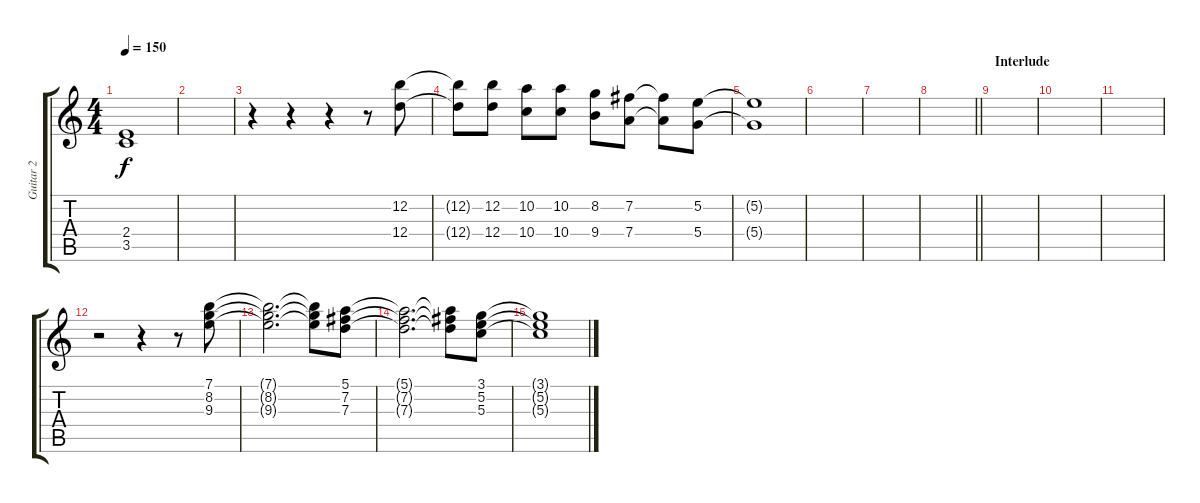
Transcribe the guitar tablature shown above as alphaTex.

\track ("Guitar 2" "Guitar 2") {instrument acousticguitarsteel}
\staff {score tabs}
\tuning (E4 B3 G3 D3 A2 E2) {hide}
\ts (4 4)
\tempo 150
\clef g2
\ks c
(2.4 3.5).1{dy f} |
|
r.4 r.4 r.4 r.8 (12.2 12.4).8 |
(12.2{t} 12.4{t}).8 (12.2 12.4).8 (10.2 10.4).8 (10.2 10.4).8 (8.2 9.4).8 (7.2 7.4).8 (7.2{t} 7.4{t}).8 (5.2 5.4).8 |
(5.2{t} 5.4{t}).1 |
|
|
\barLineRight lightlight
|
\section ("" "Interlude")
|
|
|
r.2 r.4 r.8 (7.1 8.2 9.3).8 |
(7.1{t} 8.2{t} 9.3{t}).2{d} (7.1{t} 8.2{t} 9.3{t}).8 (5.1 7.2 7.3).8 |
(5.1{t} 7.2{t} 7.3{t}).2{d} (5.1{t} 7.2{t} 7.3{t}).8 (3.1 5.2 5.3).8 |
(3.1{t} 5.2{t} 5.3{t}).1
